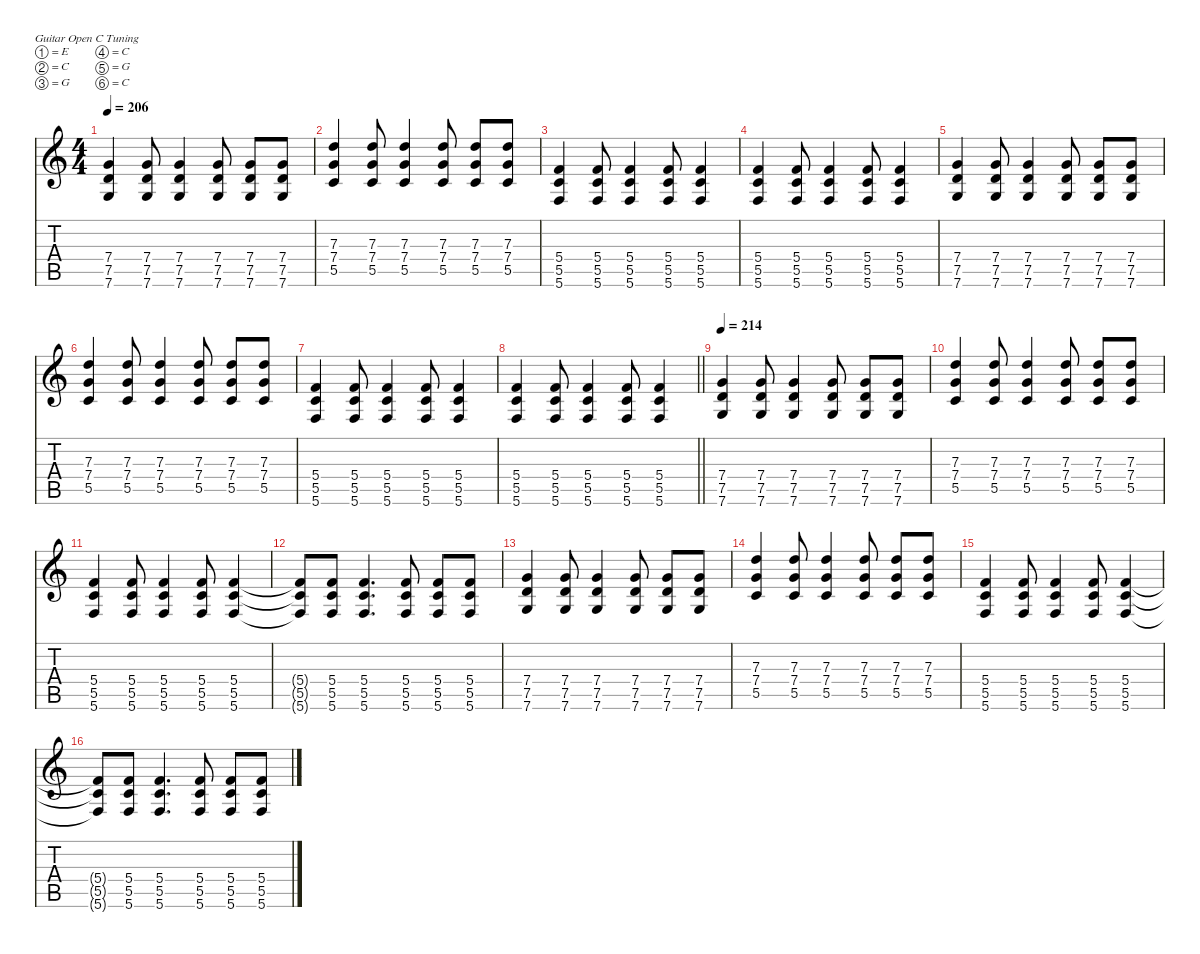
\defaultSystemsLayout 4
\hideDynamics
\bracketExtendMode nobrackets
\singleTrackTrackNamePolicy hidden
\multiTrackTrackNamePolicy hidden
\firstSystemTrackNameMode fullname
\otherSystemsTrackNameOrientation horizontal
\track ("Guitar 1" "dist.guit.") {defaultSystemsLayout 8 mute instrument distortionguitar}
\staff {score tabs}
\tuning (E4 C4 G3 C3 G2 C2)
\ts (4 4)
\beaming (8 2 2 2 2)
\tempo 206
\clef g2
\ks c
(7.4 7.5 7.6).4{dy f instrument distortionguitar beam Up} (7.4 7.5 7.6).8{beam Up} (7.4 7.5 7.6).4{beam Up} (7.4 7.5 7.6).8{beam Up} (7.4 7.5 7.6).8{beam Up} (7.4 7.5 7.6).8{beam Up} |
(7.3 7.4 5.5).4{beam Up} (7.3 7.4 5.5).8{beam Up} (7.3 7.4 5.5).4{beam Up} (7.3 7.4 5.5).8{beam Up} (7.3 7.4 5.5).8{beam Up} (7.3 7.4 5.5).8{beam Up} |
(5.4 5.5 5.6).4{beam Up} (5.4 5.5 5.6).8{beam Up} (5.4 5.5 5.6).4{beam Up} (5.4 5.5 5.6).8{beam Up} (5.4 5.5 5.6).4{beam Up} |
(5.4 5.5 5.6).4{beam Up} (5.4 5.5 5.6).8{beam Up} (5.4 5.5 5.6).4{beam Up} (5.4 5.5 5.6).8{beam Up} (5.4 5.5 5.6).4{beam Up} |
(7.4 7.5 7.6).4{beam Up} (7.4 7.5 7.6).8{beam Up} (7.4 7.5 7.6).4{beam Up} (7.4 7.5 7.6).8{beam Up} (7.4 7.5 7.6).8{beam Up} (7.4 7.5 7.6).8{beam Up} |
(7.3 7.4 5.5).4{beam Up} (7.3 7.4 5.5).8{beam Up} (7.3 7.4 5.5).4{beam Up} (7.3 7.4 5.5).8{beam Up} (7.3 7.4 5.5).8{beam Up} (7.3 7.4 5.5).8{beam Up} |
(5.4 5.5 5.6).4{beam Up} (5.4 5.5 5.6).8{beam Up} (5.4 5.5 5.6).4{beam Up} (5.4 5.5 5.6).8{beam Up} (5.4 5.5 5.6).4{beam Up} |
\barLineRight lightlight
(5.4 5.5 5.6).4{beam Up} (5.4 5.5 5.6).8{beam Up} (5.4 5.5 5.6).4{beam Up} (5.4 5.5 5.6).8{beam Up} (5.4 5.5 5.6).4{beam Up} |
\tempo 214
(7.4 7.5 7.6).4{beam Up} (7.4 7.5 7.6).8{beam Up} (7.4 7.5 7.6).4{beam Up} (7.4 7.5 7.6).8{beam Up} (7.4 7.5 7.6).8{beam Up} (7.4 7.5 7.6).8{beam Up} |
(7.3 7.4 5.5).4{beam Up} (7.3 7.4 5.5).8{beam Up} (7.3 7.4 5.5).4{beam Up} (7.3 7.4 5.5).8{beam Up} (7.3 7.4 5.5).8{beam Up} (7.3 7.4 5.5).8{beam Up} |
(5.4 5.5 5.6).4{beam Up} (5.4 5.5 5.6).8{beam Up} (5.4 5.5 5.6).4{beam Up} (5.4 5.5 5.6).8{beam Up} (5.4 5.5 5.6).4{beam Up} |
(5.4{t} 5.5{t} 5.6{t}).8{beam Up} (5.4 5.5 5.6).8{beam Up} (5.4 5.5 5.6).4{d beam Up} (5.4 5.5 5.6).8{beam Up} (5.4 5.5 5.6).8{beam Up} (5.4 5.5 5.6).8{beam Up} |
(7.4 7.5 7.6).4{beam Up} (7.4 7.5 7.6).8{beam Up} (7.4 7.5 7.6).4{beam Up} (7.4 7.5 7.6).8{beam Up} (7.4 7.5 7.6).8{beam Up} (7.4 7.5 7.6).8{beam Up} |
(7.3 7.4 5.5).4{beam Up} (7.3 7.4 5.5).8{beam Up} (7.3 7.4 5.5).4{beam Up} (7.3 7.4 5.5).8{beam Up} (7.3 7.4 5.5).8{beam Up} (7.3 7.4 5.5).8{beam Up} |
(5.4 5.5 5.6).4{beam Up} (5.4 5.5 5.6).8{beam Up} (5.4 5.5 5.6).4{beam Up} (5.4 5.5 5.6).8{beam Up} (5.4 5.5 5.6).4{beam Up} |
(5.4{t} 5.5{t} 5.6{t}).8{beam Up} (5.4 5.5 5.6).8{beam Up} (5.4 5.5 5.6).4{d beam Up} (5.4 5.5 5.6).8{beam Up} (5.4 5.5 5.6).8{beam Up} (5.4 5.5 5.6).8{beam Up}
